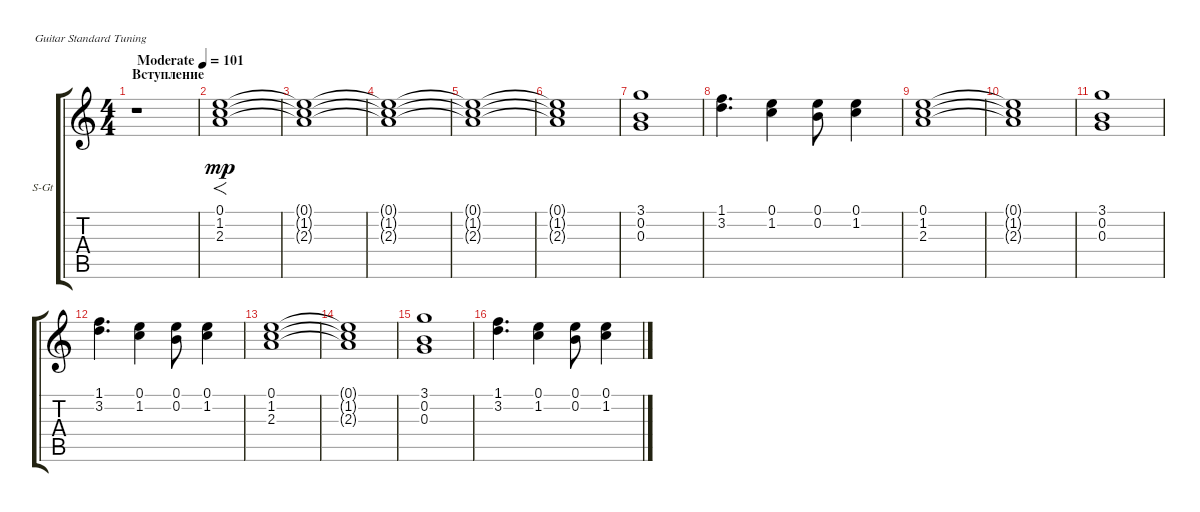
\bracketExtendMode groupsimilarinstruments
\firstSystemTrackNameOrientation horizontal
\otherSystemsTrackNameOrientation horizontal
\track ("синтез" "S-Gt") {instrument synthstrings1}
\staff {score tabs}
\tuning (E4 B3 G3 D3 A2 E2)
\displaytranspose 12
\ts (4 4)
\beaming (8 2 2 2 2)
\section ("" "Вступление")
\tempo (101 "Moderate")
\clef g2
\ks c
r.1{dy mp instrument synthstrings1} |
(0.1 1.2 2.3).1{f} |
(0.1{t} 1.2{t} 2.3{t}).1 |
(0.1{t} 1.2{t} 2.3{t}).1 |
(0.1{t} 1.2{t} 2.3{t}).1 |
(0.1{t} 1.2{t} 2.3{t}).1 |
(3.1 0.2 0.3).1 |
(1.1 3.2).4{d} (0.1 1.2).4 (0.1 0.2).8 (0.1 1.2).4 |
(0.1 1.2 2.3).1 |
(0.1{t} 1.2{t} 2.3{t}).1 |
(3.1 0.2 0.3).1 |
(1.1 3.2).4{d} (0.1 1.2).4 (0.1 0.2).8 (0.1 1.2).4 |
(0.1 1.2 2.3).1 |
(0.1{t} 1.2{t} 2.3{t}).1 |
(3.1 0.2 0.3).1 |
(1.1 3.2).4{d} (0.1 1.2).4 (0.1 0.2).8 (0.1 1.2).4
